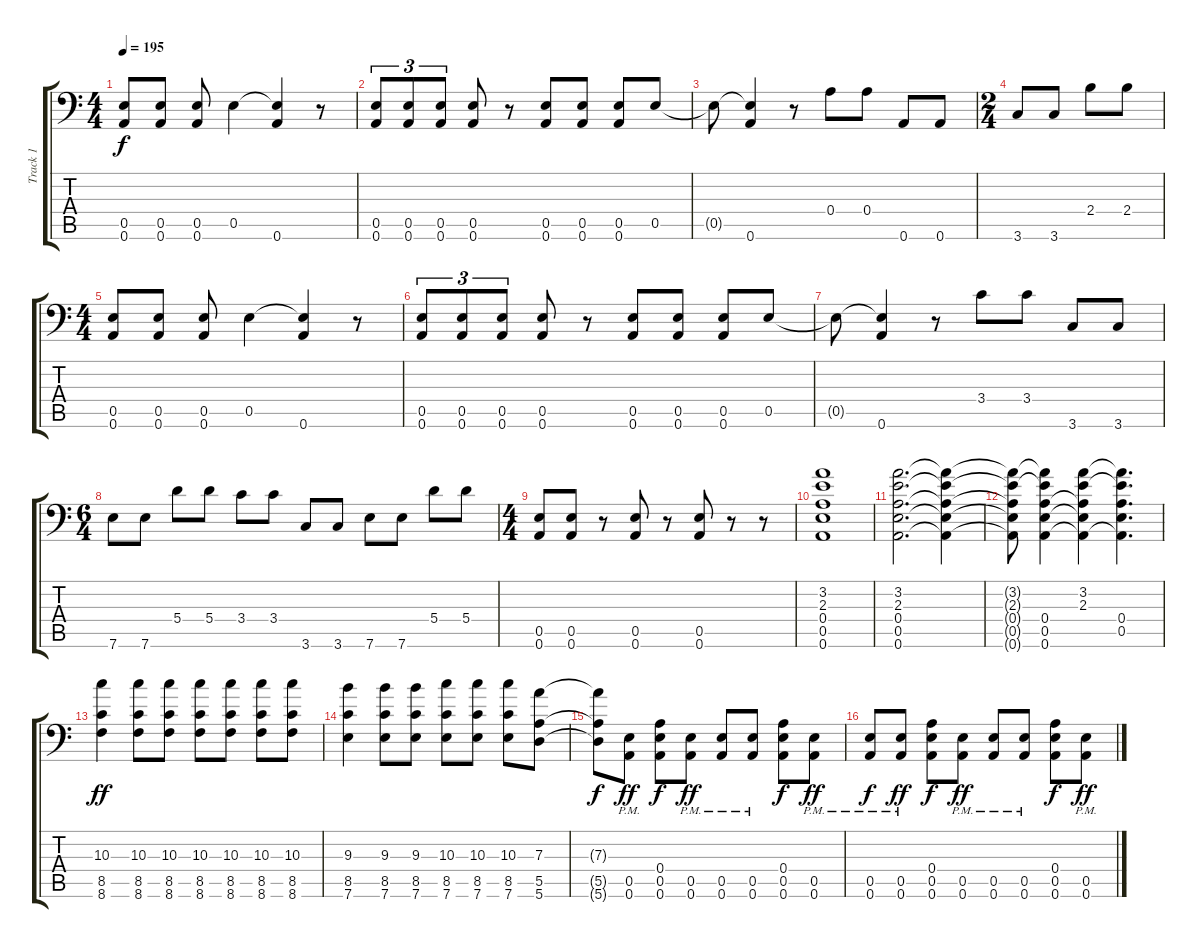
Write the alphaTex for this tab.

\track ("Track 1" "Track 1") {instrument distortionguitar}
\staff {score tabs}
\tuning (B3 Gb3 D3 A2 E2 A1) {hide}
\ts (4 4)
\tempo 195
\clef f4
\ks c
(0.5 0.6).8{dy f} (0.5 0.6).8 (0.5 0.6).8 0.5.4 (0.5{t} 0.6).4 r.8 |
(0.5 0.6).8{tu (3 2)} (0.5 0.6).8{tu (3 2)} (0.5 0.6).8{tu (3 2)} (0.5 0.6).8 r.8 (0.5 0.6).8 (0.5 0.6).8 (0.5 0.6).8 0.5.8 |
0.5{t}.8 (0.5{t} 0.6).4 r.8 0.4.8 0.4.8 0.6.8 0.6.8 |
\ts (2 4)
3.6.8 3.6.8 2.4.8 2.4.8 |
\ts (4 4)
(0.5 0.6).8 (0.5 0.6).8 (0.5 0.6).8 0.5.4 (0.5{t} 0.6).4 r.8 |
(0.5 0.6).8{tu (3 2)} (0.5 0.6).8{tu (3 2)} (0.5 0.6).8{tu (3 2)} (0.5 0.6).8 r.8 (0.5 0.6).8 (0.5 0.6).8 (0.5 0.6).8 0.5.8 |
0.5{t}.8 (0.5{t} 0.6).4 r.8 3.4.8 3.4.8 3.6.8 3.6.8 |
\ts (6 4)
7.6.8 7.6.8 5.4.8 5.4.8 3.4.8 3.4.8 3.6.8 3.6.8 7.6.8 7.6.8 5.4.8 5.4.8 |
\ts (4 4)
(0.5 0.6).8 (0.5 0.6).8 r.8 (0.5 0.6).8 r.8 (0.5 0.6).8 r.8 r.8 |
(3.2 2.3 0.4 0.5 0.6).1 |
(3.2 2.3 0.4 0.5 0.6).2{d} (3.2{t} 2.3{t} 0.4{t} 0.5{t} 0.6{t}).4 |
(3.2{t} 2.3{t} 0.4{t} 0.5{t} 0.6{t}).8 (3.2{t} 2.3{t} 0.4 0.5 0.6).4 (3.2 2.3 0.4{t} 0.5{t} 0.6{t}).4 (3.2{t} 2.3{t} 0.4 0.5 0.6{t}).4{d} |
(10.3 8.5 8.6).4{dy ff} (10.3 8.5 8.6).8 (10.3 8.5 8.6).8 (10.3 8.5 8.6).8 (10.3 8.5 8.6).8 (10.3 8.5 8.6).8 (10.3 8.5 8.6).8 |
(9.3 8.5 7.6).4 (9.3 8.5 7.6).8 (9.3 8.5 7.6).8 (10.3 8.5 7.6).8 (10.3 8.5 7.6).8 (10.3 8.5 7.6).8 (7.3 5.5 5.6).8 |
(7.3{t} 5.5{t} 5.6{t}).8{dy f} (0.5{pm} 0.6{pm}).8{dy ff} (0.4 0.5 0.6).8{dy f} (0.5{pm} 0.6{pm}).8{dy ff} (0.5{pm} 0.6{pm}).8 (0.5{pm} 0.6{pm}).8 (0.4 0.5 0.6).8{dy f} (0.5{pm} 0.6{pm}).8{dy ff} |
(0.5{pm} 0.6{pm}).8{dy f} (0.5{pm} 0.6{pm}).8{dy ff} (0.4 0.5 0.6).8{dy f} (0.5{pm} 0.6{pm}).8{dy ff} (0.5{pm} 0.6{pm}).8 (0.5{pm} 0.6{pm}).8 (0.4 0.5 0.6).8{dy f} (0.5{pm} 0.6{pm}).8{dy ff}
